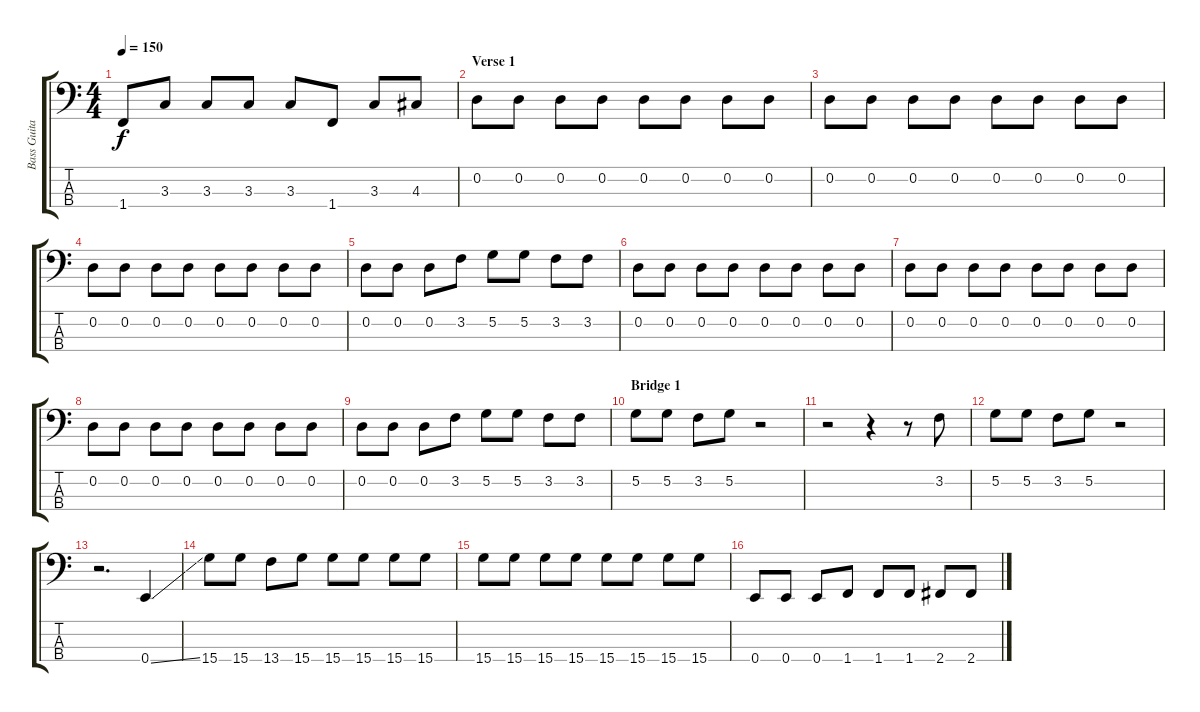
\track ("Bass Guitar" "Bass Guita") {instrument electricbasspick}
\staff {score tabs}
\tuning (G2 D2 A1 E1) {hide}
\ts (4 4)
\tempo 150
\clef f4
\ks c
1.4.8{dy f} 3.3.8 3.3.8 3.3.8 3.3.8 1.4.8 3.3.8 4.3.8 |
\section ("" "Verse 1")
0.2.8 0.2.8 0.2.8 0.2.8 0.2.8 0.2.8 0.2.8 0.2.8 |
0.2.8 0.2.8 0.2.8 0.2.8 0.2.8 0.2.8 0.2.8 0.2.8 |
0.2.8 0.2.8 0.2.8 0.2.8 0.2.8 0.2.8 0.2.8 0.2.8 |
0.2.8 0.2.8 0.2.8 3.2.8 5.2.8 5.2.8 3.2.8 3.2.8 |
0.2.8 0.2.8 0.2.8 0.2.8 0.2.8 0.2.8 0.2.8 0.2.8 |
0.2.8 0.2.8 0.2.8 0.2.8 0.2.8 0.2.8 0.2.8 0.2.8 |
0.2.8 0.2.8 0.2.8 0.2.8 0.2.8 0.2.8 0.2.8 0.2.8 |
0.2.8 0.2.8 0.2.8 3.2.8 5.2.8 5.2.8 3.2.8 3.2.8 |
\section ("" "Bridge 1")
5.2.8 5.2.8 3.2.8 5.2.8 r.2 |
r.2 r.4 r.8 3.2.8 |
5.2.8 5.2.8 3.2.8 5.2.8 r.2 |
r.2{d} 0.4{ss}.4 |
15.4.8 15.4.8 13.4.8 15.4.8 15.4.8 15.4.8 15.4.8 15.4.8 |
15.4.8 15.4.8 15.4.8 15.4.8 15.4.8 15.4.8 15.4.8 15.4.8 |
0.4.8 0.4.8 0.4.8 1.4.8 1.4.8 1.4.8 2.4.8 2.4.8
